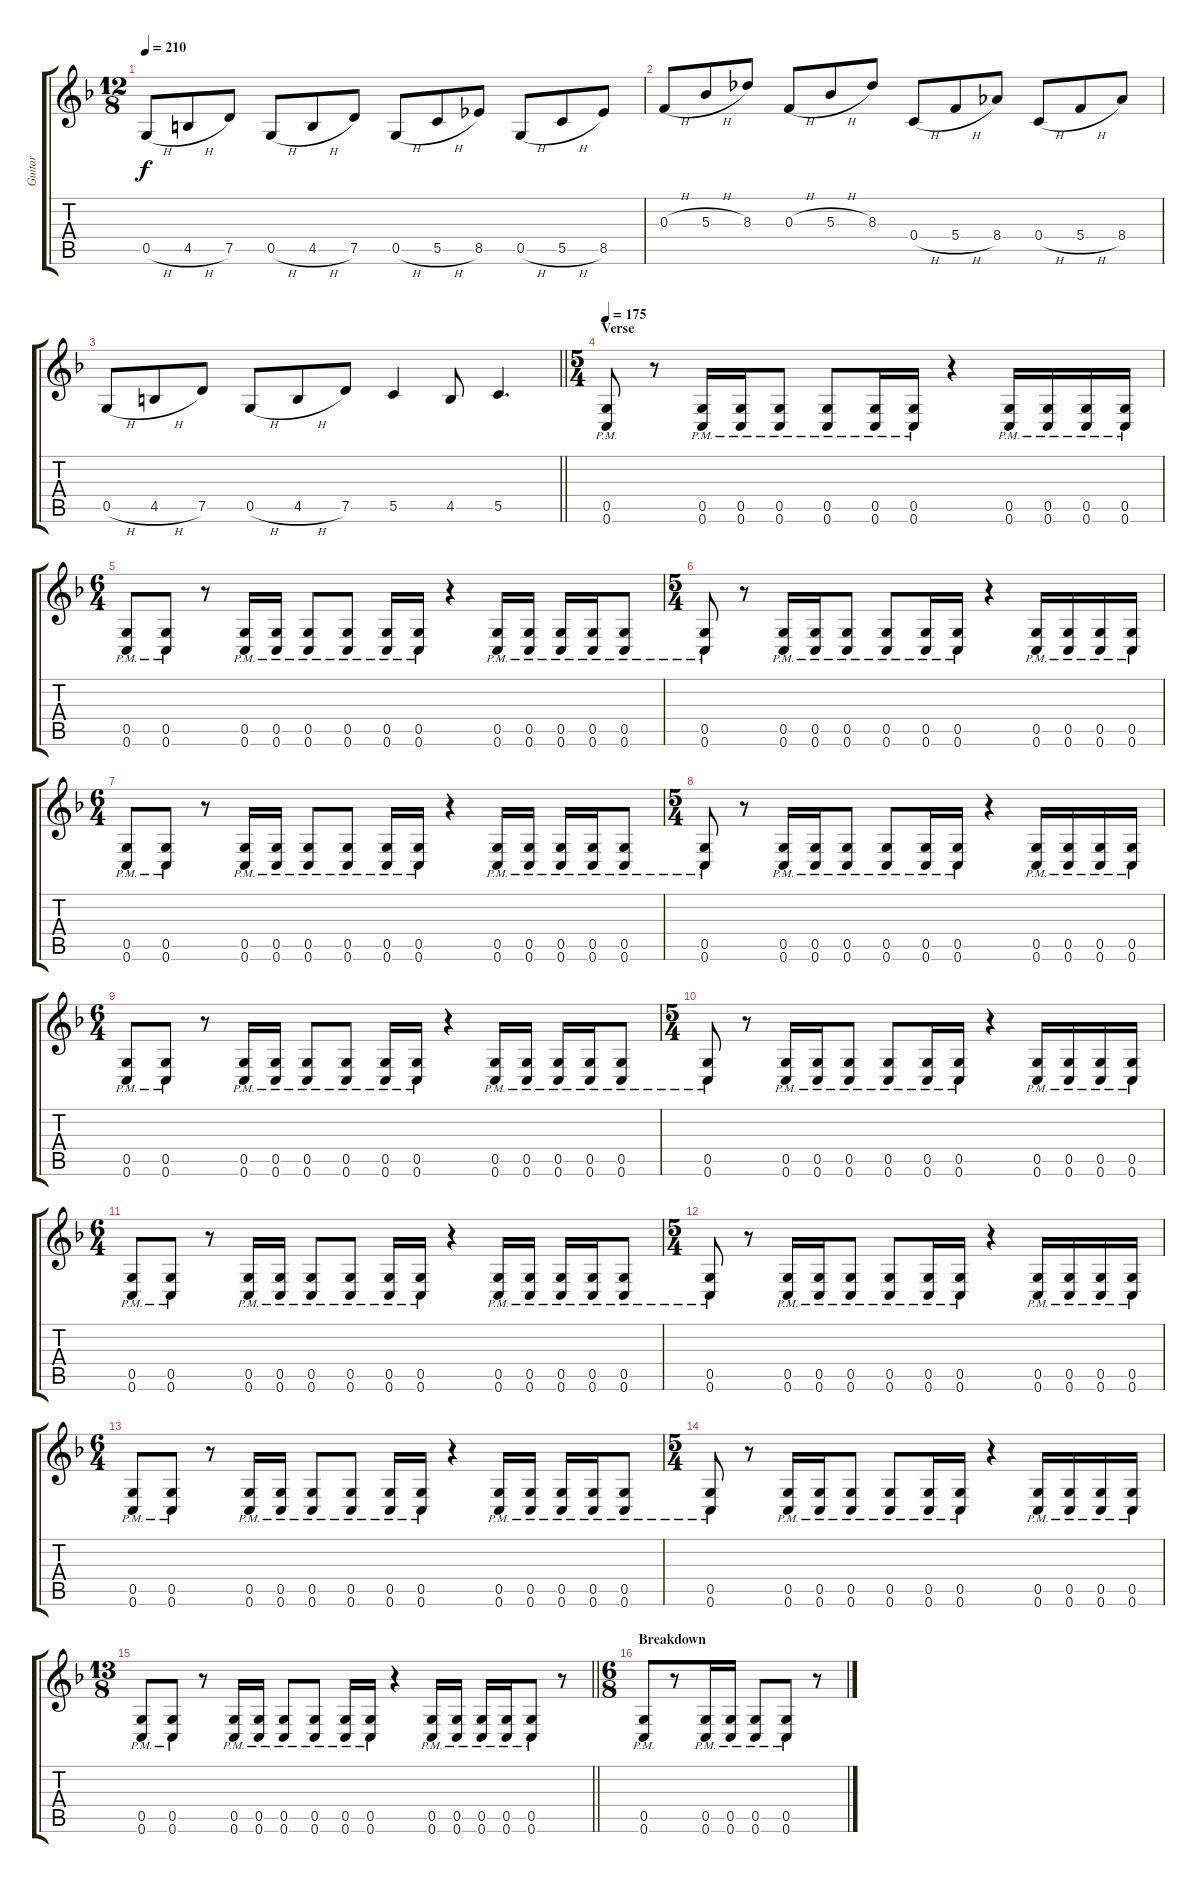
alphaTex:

\track ("Guitar" "Guitar") {instrument distortionguitar}
\staff {score tabs}
\tuning (D4 A3 F3 C3 G2 C2) {hide}
\ts (12 8)
\tempo 210
\clef g2
\ks dminor
0.5{h}.8{dy f} 4.5{h}.8 7.5.8 0.5{h}.8 4.5{h}.8 7.5.8 0.5{h}.8 5.5{h}.8 8.5.8 0.5{h}.8 5.5{h}.8 8.5.8 |
0.3{h}.8 5.3{h}.8 8.3.8 0.3{h}.8 5.3{h}.8 8.3.8 0.4{h}.8 5.4{h}.8 8.4.8 0.4{h}.8 5.4{h}.8 8.4.8 |
\barLineRight lightlight
0.5{h}.8 4.5{h}.8 7.5.8 0.5{h}.8 4.5{h}.8 7.5.8 5.5.4 4.5.8 5.5.4{d} |
\ts (5 4)
\section ("" "Verse")
\tempo 175
(0.5{pm} 0.6{pm}).8 r.8 (0.5{pm} 0.6{pm}).16 (0.5{pm} 0.6{pm}).16 (0.5{pm} 0.6{pm}).8 (0.5{pm} 0.6{pm}).8 (0.5{pm} 0.6{pm}).16 (0.5{pm} 0.6{pm}).16 r.4 (0.5{pm} 0.6{pm}).16 (0.5{pm} 0.6{pm}).16 (0.5{pm} 0.6{pm}).16 (0.5{pm} 0.6{pm}).16 |
\ts (6 4)
(0.5{pm} 0.6{pm}).8 (0.5{pm} 0.6{pm}).8 r.8 (0.5{pm} 0.6{pm}).16 (0.5{pm} 0.6{pm}).16 (0.5{pm} 0.6{pm}).8 (0.5{pm} 0.6{pm}).8 (0.5{pm} 0.6{pm}).16 (0.5{pm} 0.6{pm}).16 r.4 (0.5{pm} 0.6{pm}).16 (0.5{pm} 0.6{pm}).16 (0.5{pm} 0.6{pm}).16 (0.5{pm} 0.6{pm}).16 (0.5{pm} 0.6{pm}).8 |
\ts (5 4)
(0.5{pm} 0.6{pm}).8 r.8 (0.5{pm} 0.6{pm}).16 (0.5{pm} 0.6{pm}).16 (0.5{pm} 0.6{pm}).8 (0.5{pm} 0.6{pm}).8 (0.5{pm} 0.6{pm}).16 (0.5{pm} 0.6{pm}).16 r.4 (0.5{pm} 0.6{pm}).16 (0.5{pm} 0.6{pm}).16 (0.5{pm} 0.6{pm}).16 (0.5{pm} 0.6{pm}).16 |
\ts (6 4)
(0.5{pm} 0.6{pm}).8 (0.5{pm} 0.6{pm}).8 r.8 (0.5{pm} 0.6{pm}).16 (0.5{pm} 0.6{pm}).16 (0.5{pm} 0.6{pm}).8 (0.5{pm} 0.6{pm}).8 (0.5{pm} 0.6{pm}).16 (0.5{pm} 0.6{pm}).16 r.4 (0.5{pm} 0.6{pm}).16 (0.5{pm} 0.6{pm}).16 (0.5{pm} 0.6{pm}).16 (0.5{pm} 0.6{pm}).16 (0.5{pm} 0.6{pm}).8 |
\ts (5 4)
(0.5{pm} 0.6{pm}).8 r.8 (0.5{pm} 0.6{pm}).16 (0.5{pm} 0.6{pm}).16 (0.5{pm} 0.6{pm}).8 (0.5{pm} 0.6{pm}).8 (0.5{pm} 0.6{pm}).16 (0.5{pm} 0.6{pm}).16 r.4 (0.5{pm} 0.6{pm}).16 (0.5{pm} 0.6{pm}).16 (0.5{pm} 0.6{pm}).16 (0.5{pm} 0.6{pm}).16 |
\ts (6 4)
(0.5{pm} 0.6{pm}).8 (0.5{pm} 0.6{pm}).8 r.8 (0.5{pm} 0.6{pm}).16 (0.5{pm} 0.6{pm}).16 (0.5{pm} 0.6{pm}).8 (0.5{pm} 0.6{pm}).8 (0.5{pm} 0.6{pm}).16 (0.5{pm} 0.6{pm}).16 r.4 (0.5{pm} 0.6{pm}).16 (0.5{pm} 0.6{pm}).16 (0.5{pm} 0.6{pm}).16 (0.5{pm} 0.6{pm}).16 (0.5{pm} 0.6{pm}).8 |
\ts (5 4)
(0.5{pm} 0.6{pm}).8 r.8 (0.5{pm} 0.6{pm}).16 (0.5{pm} 0.6{pm}).16 (0.5{pm} 0.6{pm}).8 (0.5{pm} 0.6{pm}).8 (0.5{pm} 0.6{pm}).16 (0.5{pm} 0.6{pm}).16 r.4 (0.5{pm} 0.6{pm}).16 (0.5{pm} 0.6{pm}).16 (0.5{pm} 0.6{pm}).16 (0.5{pm} 0.6{pm}).16 |
\ts (6 4)
(0.5{pm} 0.6{pm}).8 (0.5{pm} 0.6{pm}).8 r.8 (0.5{pm} 0.6{pm}).16 (0.5{pm} 0.6{pm}).16 (0.5{pm} 0.6{pm}).8 (0.5{pm} 0.6{pm}).8 (0.5{pm} 0.6{pm}).16 (0.5{pm} 0.6{pm}).16 r.4 (0.5{pm} 0.6{pm}).16 (0.5{pm} 0.6{pm}).16 (0.5{pm} 0.6{pm}).16 (0.5{pm} 0.6{pm}).16 (0.5{pm} 0.6{pm}).8 |
\ts (5 4)
(0.5{pm} 0.6{pm}).8{volume 13} r.8 (0.5{pm} 0.6{pm}).16 (0.5{pm} 0.6{pm}).16 (0.5{pm} 0.6{pm}).8 (0.5{pm} 0.6{pm}).8 (0.5{pm} 0.6{pm}).16 (0.5{pm} 0.6{pm}).16 r.4 (0.5{pm} 0.6{pm}).16 (0.5{pm} 0.6{pm}).16 (0.5{pm} 0.6{pm}).16 (0.5{pm} 0.6{pm}).16 |
\ts (6 4)
(0.5{pm} 0.6{pm}).8 (0.5{pm} 0.6{pm}).8 r.8 (0.5{pm} 0.6{pm}).16 (0.5{pm} 0.6{pm}).16 (0.5{pm} 0.6{pm}).8 (0.5{pm} 0.6{pm}).8 (0.5{pm} 0.6{pm}).16 (0.5{pm} 0.6{pm}).16 r.4 (0.5{pm} 0.6{pm}).16 (0.5{pm} 0.6{pm}).16 (0.5{pm} 0.6{pm}).16 (0.5{pm} 0.6{pm}).16 (0.5{pm} 0.6{pm}).8 |
\ts (5 4)
(0.5{pm} 0.6{pm}).8 r.8 (0.5{pm} 0.6{pm}).16 (0.5{pm} 0.6{pm}).16 (0.5{pm} 0.6{pm}).8 (0.5{pm} 0.6{pm}).8 (0.5{pm} 0.6{pm}).16 (0.5{pm} 0.6{pm}).16 r.4 (0.5{pm} 0.6{pm}).16 (0.5{pm} 0.6{pm}).16 (0.5{pm} 0.6{pm}).16 (0.5{pm} 0.6{pm}).16 |
\ts (13 8)
\barLineRight lightlight
(0.5{pm} 0.6{pm}).8 (0.5{pm} 0.6{pm}).8 r.8 (0.5{pm} 0.6{pm}).16 (0.5{pm} 0.6{pm}).16 (0.5{pm} 0.6{pm}).8 (0.5{pm} 0.6{pm}).8 (0.5{pm} 0.6{pm}).16 (0.5{pm} 0.6{pm}).16 r.4 (0.5{pm} 0.6{pm}).16 (0.5{pm} 0.6{pm}).16 (0.5{pm} 0.6{pm}).16 (0.5{pm} 0.6{pm}).16 (0.5{pm} 0.6{pm}).8 r.8 |
\ts (6 8)
\section ("" "Breakdown")
(0.5{pm} 0.6{pm}).8 r.8 (0.5{pm} 0.6{pm}).16 (0.5{pm} 0.6{pm}).16 (0.5{pm} 0.6{pm}).8 (0.5{pm} 0.6{pm}).8 r.8
